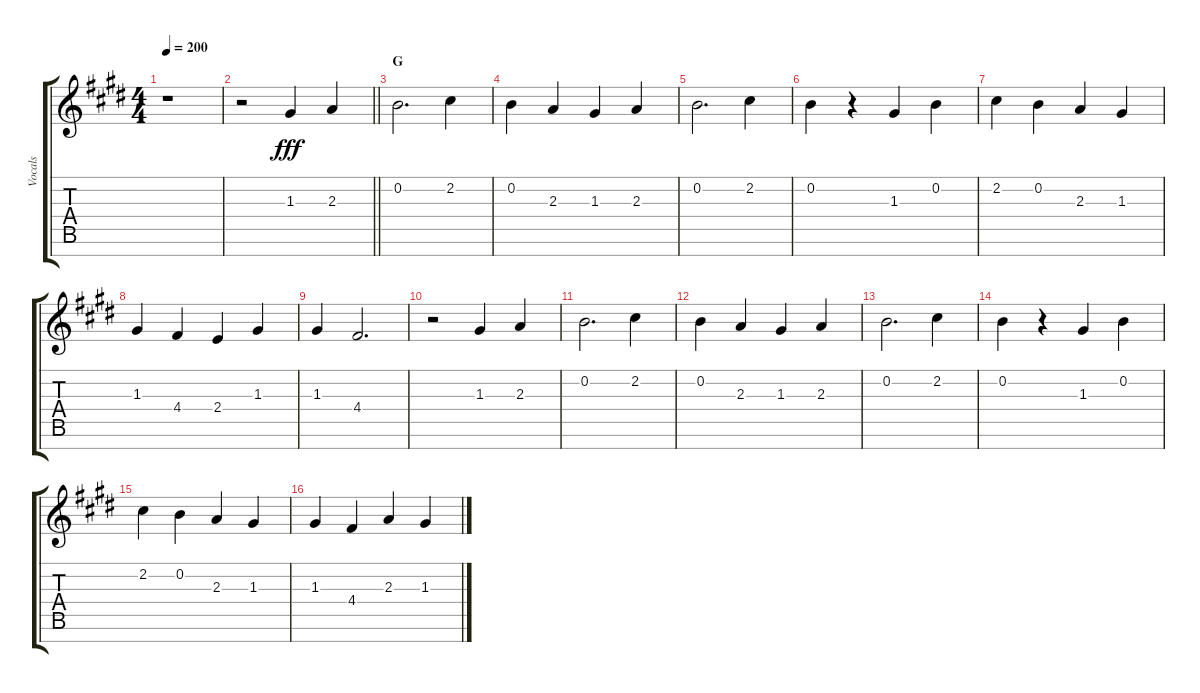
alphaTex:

\track ("Vocals" "Vocals") {instrument voiceoohs}
\staff {score tabs}
\tuning (E5 B4 G4 D4 A3 E3 B2) {hide}
\ts (4 4)
\tempo 200
\clef g2
\ks e
r.1{dy fff} |
\barLineRight lightlight
r.2 1.3.4 2.3.4 |
\section ("" "G")
0.2.2{d} 2.2.4 |
0.2.4 2.3.4 1.3.4 2.3.4 |
0.2.2{d} 2.2.4 |
0.2.4 r.4 1.3.4 0.2.4 |
2.2.4 0.2.4 2.3.4 1.3.4 |
1.3.4 4.4.4 2.4.4 1.3.4 |
1.3.4 4.4.2{d} |
r.2 1.3.4 2.3.4 |
0.2.2{d} 2.2.4 |
0.2.4 2.3.4 1.3.4 2.3.4 |
0.2.2{d} 2.2.4 |
0.2.4 r.4 1.3.4 0.2.4 |
2.2.4 0.2.4 2.3.4 1.3.4 |
1.3.4 4.4.4 2.3.4 1.3.4
